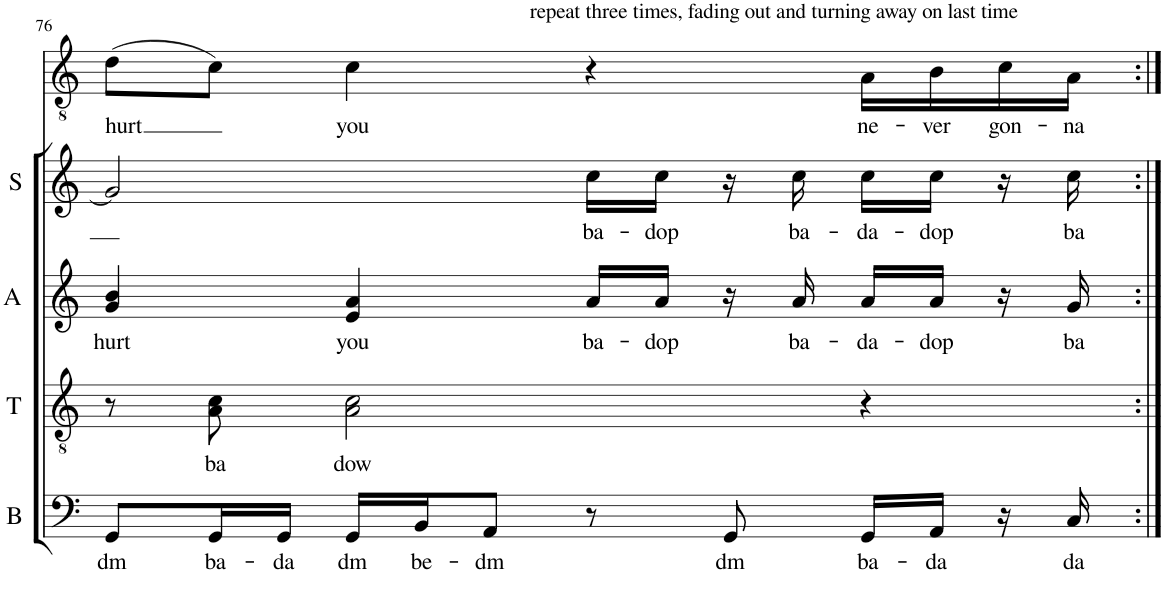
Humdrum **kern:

**kern	**text	**kern	**text	**kern	**text	**kern	**text	**kern	**text
*part5	*part5	*part4	*part4	*part3	*part3	*part2	*part2	*part1	*part1
*staff5	*staff5	*staff4	*staff4	*staff3	*staff3	*staff2	*staff2	*staff1	*staff1
*I"Bass	*	*I"Tenor	*	*I"Alto	*	*I"Soprano	*	*I"Solo	*
*I'B	*	*I'T	*	*I'A	*	*I'S	*	*	*
!!LO:PB:g=z
*clefF4	*	*clefGv2	*	*clefG2	*	*clefG2	*	*clefGv2	*
*k[]	*	*k[]	*	*k[]	*	*k[]	*	*k[]	*
*M4/4	*	*M4/4	*	*M4/4	*	*M4/4	*	*M4/4	*
=76	=76	=76	=76	=76	=76	=76	=76	=76	=76
!	!LO:LY:b	!	!	!	!LO:LY:b	!	!	!	!LO:LY:b
8GG/L	dm	8r	.	4g/ 4b/	-hurt	2g/]	.	(8d\L	hurt
!	!LO:LY:b	!	!LO:LY:b	!	!	!	!	!	!
16GG/L	ba-	8A\ 8c\	ba	.	.	.	.	8c\J)	.
!	!LO:LY:b	!	!	!	!	!	!	!	!
16GG/JJ	-da	.	.	.	.	.	.	.	.
!	!LO:LY:b	!	!LO:LY:b	!	!LO:LY:b	!	!	!	!LO:LY:b
16GG/LL	dm	2A\ 2c\	dow	4e/ 4a/	you	.	.	4c\	you
!	!LO:LY:b	!	!	!	!	!	!	!	!
16BB/J	be-	.	.	.	.	.	.	.	.
!	!LO:LY:b	!	!	!	!	!	!	!	!
8AA/J	-dm	.	.	.	.	.	.	.	.
!	!	!	!	!	!LO:LY:b	!	!LO:LY:b	!	!
8r	.	.	.	16a/LL	ba-	16cc\LL	ba-	4r	.
!	!	!	!	!	!LO:LY:b	!	!LO:LY:b	!	!
.	.	.	.	16a/JJ	-dop	16cc\JJ	-dop	.	.
!	!LO:LY:b	!	!	!	!	!	!	!	!
8GG/	dm	.	.	16r	.	16r	.	.	.
!	!	!	!	!	!LO:LY:b	!	!LO:LY:b	!	!
.	.	.	.	16a/	ba-	16cc\	ba-	.	.
!	!	!	!	!	!	!	!	!LO:TX:a:t=repeat three times, fading out and turning away on last time	!
!	!LO:LY:b	!	!	!	!LO:LY:b	!	!LO:LY:b	!	!LO:LY:b
16GG/LL	ba-	4r	.	16a/LL	-da-	16cc\LL	-da-	16A\LL	ne-
!	!LO:LY:b	!	!	!	!LO:LY:b	!	!LO:LY:b	!	!LO:LY:b
16AA/JJ	-da	.	.	16a/JJ	-dop	16cc\JJ	-dop	16B\	-ver
!	!	!	!	!	!	!	!	!	!LO:LY:b
16r	.	.	.	16r	.	16r	.	16c\	gon-
!	!LO:LY:b	!	!	!	!LO:LY:b	!	!LO:LY:b	!	!LO:LY:b
16C/	da	.	.	16g/	ba	16cc\	ba	16A\JJ	-na
=:|!	=:|!	=:|!	=:|!	=:|!	=:|!	=:|!	=:|!	=:|!	=:|!
*-	*-	*-	*-	*-	*-	*-	*-	*-	*-
